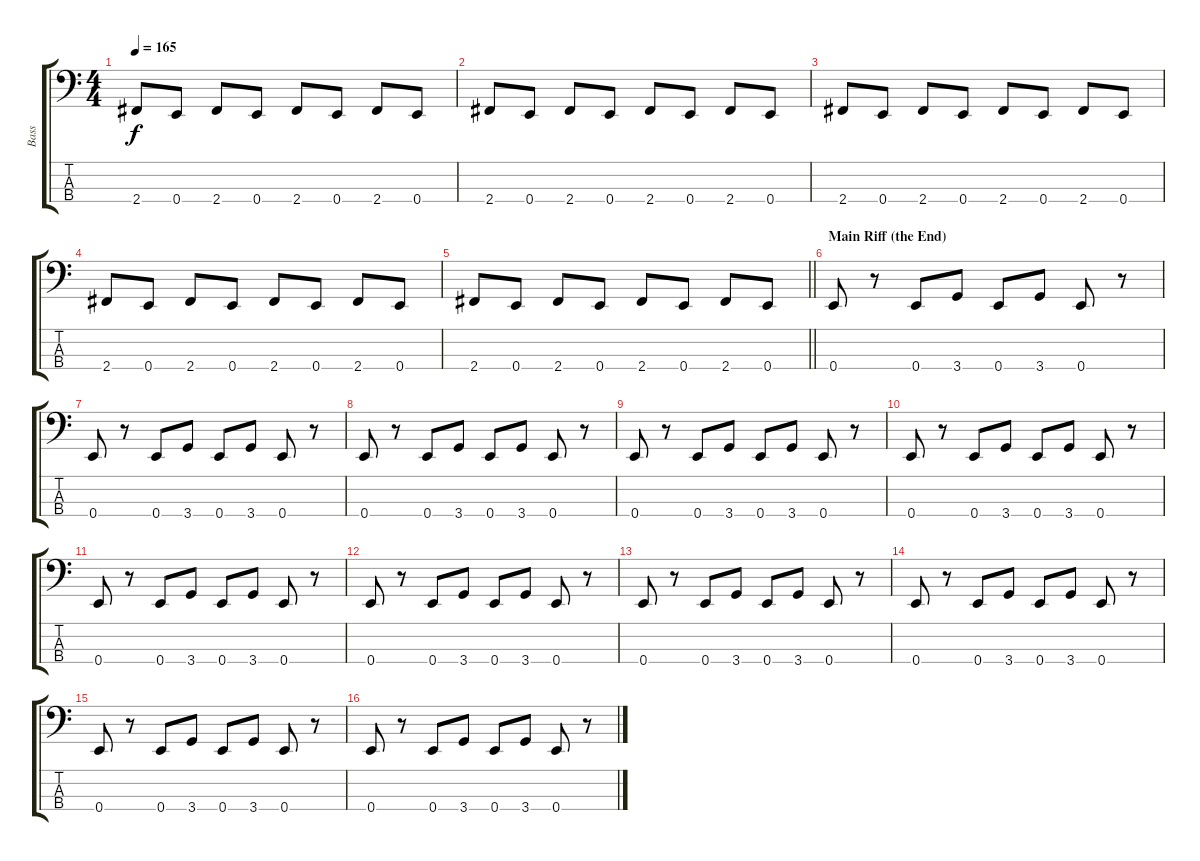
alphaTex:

\track ("Bass" "Bass") {instrument electricbasspick}
\staff {score tabs}
\tuning (G2 D2 A1 E1) {hide}
\ts (4 4)
\tempo 165
\clef f4
\ks c
2.4.8{dy f} 0.4.8 2.4.8 0.4.8 2.4.8 0.4.8 2.4.8 0.4.8 |
2.4.8 0.4.8 2.4.8 0.4.8 2.4.8 0.4.8 2.4.8 0.4.8 |
2.4.8 0.4.8 2.4.8 0.4.8 2.4.8 0.4.8 2.4.8 0.4.8 |
2.4.8 0.4.8 2.4.8 0.4.8 2.4.8 0.4.8 2.4.8 0.4.8 |
\barLineRight lightlight
2.4.8 0.4.8 2.4.8 0.4.8 2.4.8 0.4.8 2.4.8 0.4.8 |
\section ("" "Main Riff (the End)")
0.4.8 r.8 0.4.8 3.4.8 0.4.8 3.4.8 0.4.8 r.8 |
0.4.8 r.8 0.4.8 3.4.8 0.4.8 3.4.8 0.4.8 r.8 |
0.4.8 r.8 0.4.8 3.4.8 0.4.8 3.4.8 0.4.8 r.8 |
0.4.8 r.8 0.4.8 3.4.8 0.4.8 3.4.8 0.4.8 r.8 |
0.4.8 r.8 0.4.8 3.4.8 0.4.8 3.4.8 0.4.8 r.8 |
0.4.8 r.8 0.4.8 3.4.8 0.4.8 3.4.8 0.4.8 r.8 |
0.4.8 r.8 0.4.8 3.4.8 0.4.8 3.4.8 0.4.8 r.8 |
0.4.8 r.8 0.4.8 3.4.8 0.4.8 3.4.8 0.4.8 r.8 |
0.4.8 r.8 0.4.8 3.4.8 0.4.8 3.4.8 0.4.8 r.8 |
0.4.8 r.8 0.4.8 3.4.8 0.4.8 3.4.8 0.4.8 r.8 |
0.4.8 r.8 0.4.8 3.4.8 0.4.8 3.4.8 0.4.8 r.8
